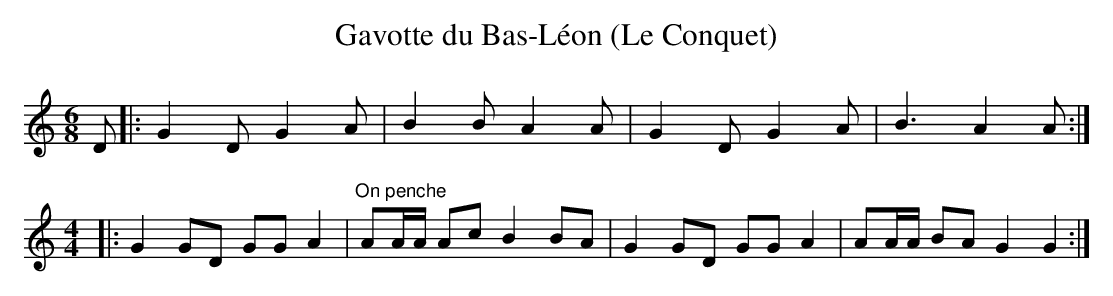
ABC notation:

X:1
T:Gavotte du Bas-Léon (Le Conquet)
M:6/8
L:1/8
K:C
D|: G2 D G2 A|B2 B A2 A|G2 D G2 A|B3 A2 A:|
M:4/4
|: G2 GD GG A2|"On penche"AA/A/ Ac B2 BA|G2 GD GG A2|AA/A/ BA G2 G2 :|
